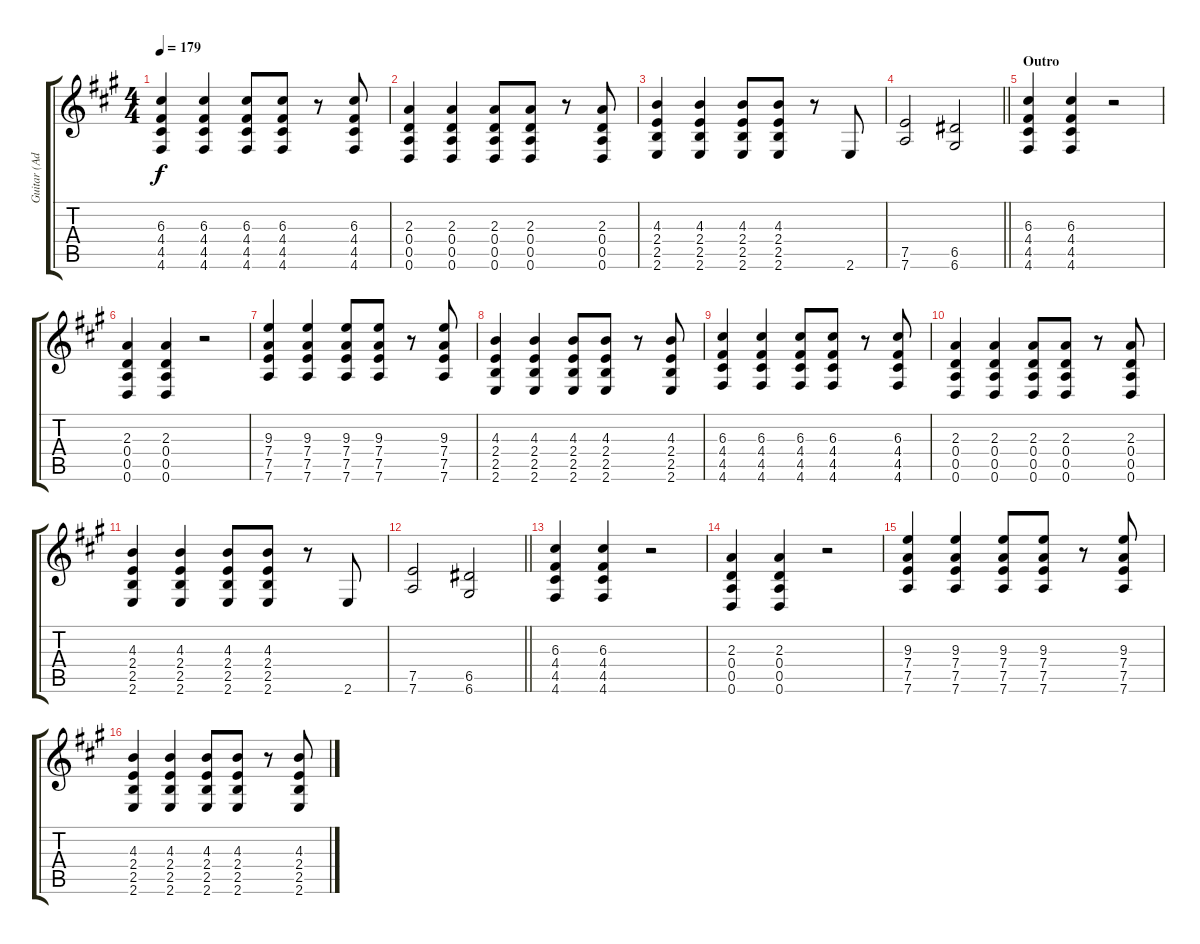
\track ("Guitar (Adam Gontier)" "Guitar (Ad") {instrument acousticguitarsteel}
\staff {score tabs}
\tuning (E4 B3 G3 D3 A2 D2) {hide}
\ts (4 4)
\tempo 179
\clef g2
\ks f#minor
(6.3 4.4 4.5 4.6).4{dy f} (6.3 4.4 4.5 4.6).4 (6.3 4.4 4.5 4.6).8 (6.3 4.4 4.5 4.6).8 r.8 (6.3 4.4 4.5 4.6).8 |
(2.3 0.4 0.5 0.6).4 (2.3 0.4 0.5 0.6).4 (2.3 0.4 0.5 0.6).8 (2.3 0.4 0.5 0.6).8 r.8 (2.3 0.4 0.5 0.6).8 |
(4.3 2.4 2.5 2.6).4 (4.3 2.4 2.5 2.6).4 (4.3 2.4 2.5 2.6).8 (4.3 2.4 2.5 2.6).8 r.8 2.6.8 |
\barLineRight lightlight
(7.5 7.6).2 (6.5 6.6).2 |
\section ("" "Outro")
(6.3 4.4 4.5 4.6).4 (6.3 4.4 4.5 4.6).4 r.2 |
(2.3 0.4 0.5 0.6).4 (2.3 0.4 0.5 0.6).4 r.2 |
(9.3 7.4 7.5 7.6).4 (9.3 7.4 7.5 7.6).4 (9.3 7.4 7.5 7.6).8 (9.3 7.4 7.5 7.6).8 r.8 (9.3 7.4 7.5 7.6).8 |
(4.3 2.4 2.5 2.6).4 (4.3 2.4 2.5 2.6).4 (4.3 2.4 2.5 2.6).8 (4.3 2.4 2.5 2.6).8 r.8 (4.3 2.4 2.5 2.6).8 |
(6.3 4.4 4.5 4.6).4 (6.3 4.4 4.5 4.6).4 (6.3 4.4 4.5 4.6).8 (6.3 4.4 4.5 4.6).8 r.8 (6.3 4.4 4.5 4.6).8 |
(2.3 0.4 0.5 0.6).4 (2.3 0.4 0.5 0.6).4 (2.3 0.4 0.5 0.6).8 (2.3 0.4 0.5 0.6).8 r.8 (2.3 0.4 0.5 0.6).8 |
(4.3 2.4 2.5 2.6).4 (4.3 2.4 2.5 2.6).4 (4.3 2.4 2.5 2.6).8 (4.3 2.4 2.5 2.6).8 r.8 2.6.8 |
\barLineRight lightlight
(7.5 7.6).2 (6.5 6.6).2 |
(6.3 4.4 4.5 4.6).4 (6.3 4.4 4.5 4.6).4 r.2 |
(2.3 0.4 0.5 0.6).4 (2.3 0.4 0.5 0.6).4 r.2 |
(9.3 7.4 7.5 7.6).4 (9.3 7.4 7.5 7.6).4 (9.3 7.4 7.5 7.6).8 (9.3 7.4 7.5 7.6).8 r.8 (9.3 7.4 7.5 7.6).8 |
(4.3 2.4 2.5 2.6).4 (4.3 2.4 2.5 2.6).4 (4.3 2.4 2.5 2.6).8 (4.3 2.4 2.5 2.6).8 r.8 (4.3 2.4 2.5 2.6).8
